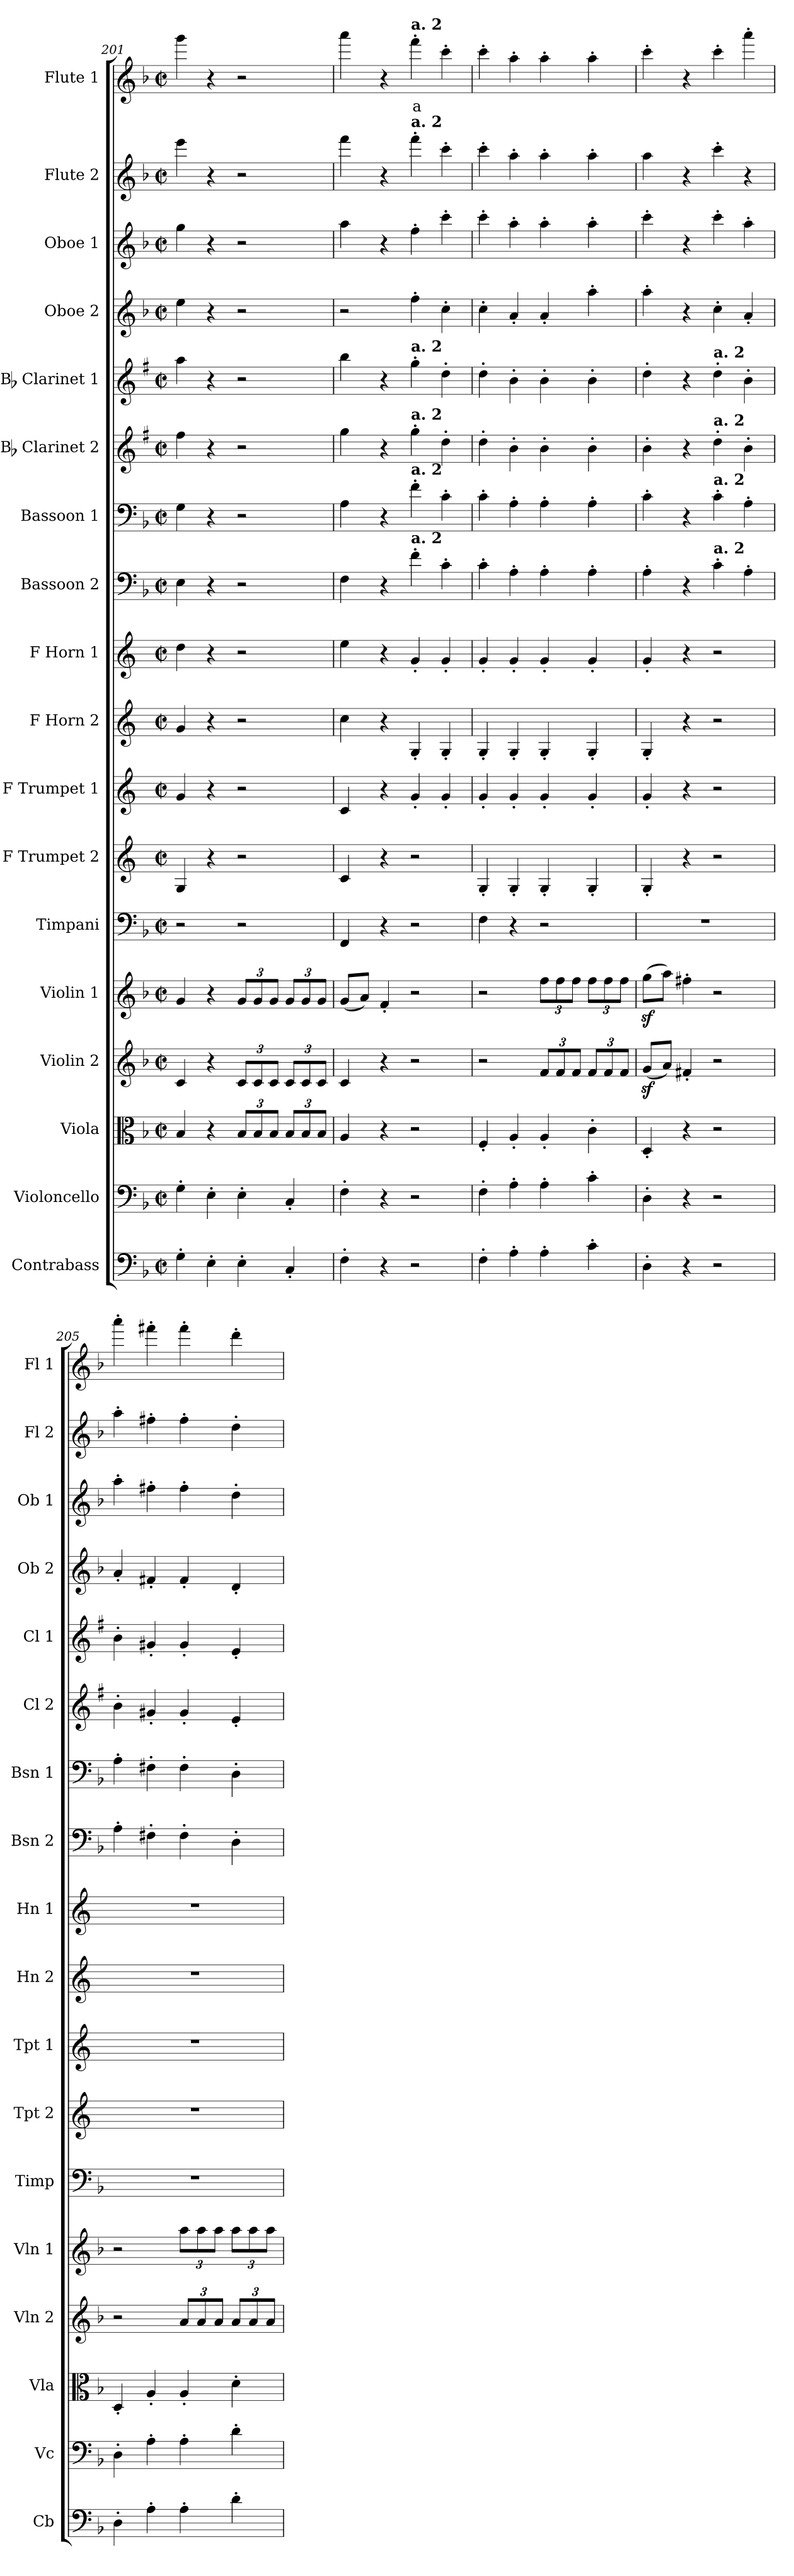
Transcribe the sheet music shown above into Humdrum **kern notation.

**kern	**kern	**kern	**kern	**kern	**kern	**kern	**kern	**kern	**kern	**kern	**kern	**kern	**kern	**kern	**kern	**kern	**kern	**text
*part18	*part17	*part16	*part15	*part14	*part13	*part12	*part11	*part10	*part9	*part8	*part7	*part6	*part5	*part4	*part3	*part2	*part1	*part1
*staff18	*staff17	*staff16	*staff15	*staff14	*staff13	*staff12	*staff11	*staff10	*staff9	*staff8	*staff7	*staff6	*staff5	*staff4	*staff3	*staff2	*staff1	*staff1
*I"Contrabass	*I"Violoncello	*I"Viola	*I"Violin 2	*I"Violin 1	*I"Timpani	*I"F Trumpet 2	*I"F Trumpet 1	*I"F Horn 2	*I"F Horn 1	*I"Bassoon 2	*I"Bassoon 1	*I"Bb Clarinet 2	*I"Bb Clarinet 1	*I"Oboe 2	*I"Oboe 1	*I"Flute 2	*I"Flute 1	*
*I'Cb	*I'Vc	*I'Vla	*I'Vln 2	*I'Vln 1	*I'Timp	*I'Tpt 2	*I'Tpt 1	*I'Hn 2	*I'Hn 1	*I'Bsn 2	*I'Bsn 1	*I'Cl 2	*I'Cl 1	*I'Ob 2	*I'Ob 1	*I'Fl 2	*I'Fl 1	*
*clefF4	*clefF4	*clefC3	*clefG2	*clefG2	*clefF4	*clefG2	*clefG2	*clefG2	*clefG2	*clefF4	*clefF4	*clefG2	*clefG2	*clefG2	*clefG2	*clefG2	*clefG2	*
*ITrd7c12	*	*	*	*	*	*ITrd-3c-5	*ITrd-3c-5	*ITrd4c7	*ITrd4c7	*	*	*ITrd1c2	*ITrd1c2	*	*	*	*	*
*k[b-]	*k[b-]	*k[b-]	*k[b-]	*k[b-]	*k[b-]	*k[b-]	*k[b-]	*k[b-]	*k[b-]	*k[b-]	*k[b-]	*k[b-]	*k[b-]	*k[b-]	*k[b-]	*k[b-]	*k[b-]	*
*M2/2	*M2/2	*M2/2	*M2/2	*M2/2	*M2/2	*M2/2	*M2/2	*M2/2	*M2/2	*M2/2	*M2/2	*M2/2	*M2/2	*M2/2	*M2/2	*M2/2	*M2/2	*
*met(c|)	*met(c|)	*met(c|)	*met(c|)	*met(c|)	*met(c|)	*met(c|)	*met(c|)	*met(c|)	*met(c|)	*met(c|)	*met(c|)	*met(c|)	*met(c|)	*met(c|)	*met(c|)	*met(c|)	*met(c|)	*
=201	=201	=201	=201	=201	=201	=201	=201	=201	=201	=201	=201	=201	=201	=201	=201	=201	=201	=201
4GG'\	4G'\	4B-/	4c/	4g/	2r	4c/	4cc/	4c/	4g\	4E\	4G\	4ee\	4gg\	4ee\	4gg\	4eee\	4ggg\	.
4EE'\	4E'\	4r	4r	4r	.	4r	4r	4r	4r	4r	4r	4r	4r	4r	4r	4r	4r	.
*	*	*Xbrackettup	*Xbrackettup	*Xbrackettup	*	*	*	*	*	*	*	*	*	*	*	*	*	*
4EE'\	4E'\	12B-/L	12c/L	12g/L	2r	2r	2r	2r	2r	2r	2r	2r	2r	2r	2r	2r	2r	.
.	.	12B-/	12c/	12g/	.	.	.	.	.	.	.	.	.	.	.	.	.	.
.	.	12B-/J	12c/J	12g/J	.	.	.	.	.	.	.	.	.	.	.	.	.	.
4CC'/	4C'/	12B-/L	12c/L	12g/L	.	.	.	.	.	.	.	.	.	.	.	.	.	.
.	.	12B-/	12c/	12g/	.	.	.	.	.	.	.	.	.	.	.	.	.	.
.	.	12B-/J	12c/J	12g/J	.	.	.	.	.	.	.	.	.	.	.	.	.	.
!!LO:PB:g=z
=202	=202	=202	=202	=202	=202	=202	=202	=202	=202	=202	=202	=202	=202	=202	=202	=202	=202	=202
4FF'\	4F'\	4A/	4c/	(8g/L	4FF/	4f/	4f/	4f\	4a\	4F\	4A\	4ff\	4aa\	2r	4aa\	4fff\	4aaa\	.
.	.	.	.	8a/J)	.	.	.	.	.	.	.	.	.	.	.	.	.	.
4r	4r	4r	4r	4f'/	4r	4r	4r	4r	4r	4r	4r	4r	4r	.	4r	4r	4r	.
!	!	!	!	!	!	!	!	!	!	!	!	!	!	!	!	!	!LO:TX:a:B:t=a. 2	!
!	!	!	!	!	!	!	!	!	!	!	!	!	!	!	!	!LO:TX:a:B:t=a. 2	!	!
!	!	!	!	!	!	!	!	!	!	!	!	!	!LO:TX:a:B:t=a. 2	!	!	!	!	!
!	!	!	!	!	!	!	!	!	!	!	!	!LO:TX:a:B:t=a. 2	!	!	!	!	!	!
!	!	!	!	!	!	!	!	!	!	!	!LO:TX:a:B:t=a. 2	!	!	!	!	!	!	!
!	!	!	!	!	!	!	!	!	!	!LO:TX:a:B:t=a. 2	!	!	!	!	!	!	!	!
!	!	!	!	!	!	!	!	!	!	!	!	!	!	!	!	!	!	!LO:LY:b:color=#FF0000
2r	2r	2r	2r	2r	2r	2r	4cc'/	4C'/	4c'/	4f'\	4f'\	4ff'\	4ff'\	4ff'\	4ff'\	4fff'\	4fff'\	a
.	.	.	.	.	.	.	4cc'/	4C'/	4c'/	4c'\	4c'\	4cc'\	4cc'\	4cc'\	4ccc'\	4ccc'\	4ccc'\	.
=203	=203	=203	=203	=203	=203	=203	=203	=203	=203	=203	=203	=203	=203	=203	=203	=203	=203	=203
4FF'\	4F'\	4F'/	2r	2r	4F\	4c'/	4cc'/	4C'/	4c'/	4c'\	4c'\	4cc'\	4cc'\	4cc'\	4ccc'\	4ccc'\	4ccc'\	.
4AA'\	4A'\	4A'/	.	.	4r	4c'/	4cc'/	4C'/	4c'/	4A'\	4A'\	4a'\	4a'\	4a'/	4aa'\	4aa'\	4aa'\	.
4AA'\	4A'\	4A'/	12f/L	12ff\L	2r	4c'/	4cc'/	4C'/	4c'/	4A'\	4A'\	4a'\	4a'\	4a'/	4aa'\	4aa'\	4aa'\	.
.	.	.	12f/	12ff\	.	.	.	.	.	.	.	.	.	.	.	.	.	.
.	.	.	12f/J	12ff\J	.	.	.	.	.	.	.	.	.	.	.	.	.	.
4C'\	4c'\	4c'\	12f/L	12ff\L	.	4c'/	4cc'/	4C'/	4c'/	4A'\	4A'\	4a'\	4a'\	4aa'\	4aa'\	4aa'\	4aa'\	.
.	.	.	12f/	12ff\	.	.	.	.	.	.	.	.	.	.	.	.	.	.
.	.	.	12f/J	12ff\J	.	.	.	.	.	.	.	.	.	.	.	.	.	.
=204	=204	=204	=204	=204	=204	=204	=204	=204	=204	=204	=204	=204	=204	=204	=204	=204	=204	=204
4DD'\	4D'\	4D'/	(8gz</L	(8ggz<\L	1r	4c'/	4cc'/	4C'/	4c'/	4A'\	4c'\	4a'\	4cc'\	4aa'\	4ccc'\	4aa\	4ccc'\	.
.	.	.	8a/J)	8aa\J)	.	.	.	.	.	.	.	.	.	.	.	.	.	.
4r	4r	4r	4f#X'/	4ff#X'\	.	4r	4r	4r	4r	4r	4r	4r	4r	4r	4r	4r	4r	.
!	!	!	!	!	!	!	!	!	!	!	!	!	!LO:TX:a:B:t=a. 2	!	!	!	!	!
!	!	!	!	!	!	!	!	!	!	!	!	!LO:TX:a:B:t=a. 2	!	!	!	!	!	!
!	!	!	!	!	!	!	!	!	!	!	!LO:TX:a:B:t=a. 2	!	!	!	!	!	!	!
!	!	!	!	!	!	!	!	!	!	!LO:TX:a:B:t=a. 2	!	!	!	!	!	!	!	!
2r	2r	2r	2r	2r	.	2r	2r	2r	2r	4c'\	4c'\	4cc'\	4cc'\	4cc'\	4ccc'\	4ccc'\	4ccc'\	.
.	.	.	.	.	.	.	.	.	.	4A'\	4A'\	4a'\	4a'\	4a'/	4aa'\	4r	4aaa'\	.
=205	=205	=205	=205	=205	=205	=205	=205	=205	=205	=205	=205	=205	=205	=205	=205	=205	=205	=205
4DD'\	4D'\	4D'/	2r	2r	1r	1r	1r	1r	1r	4A'\	4A'\	4a'\	4a'\	4a'/	4aa'\	4aa'\	4aaa'\	.
4AA'\	4A'\	4A'/	.	.	.	.	.	.	.	4F#X'\	4F#X'\	4f#X'/	4f#X'/	4f#X'/	4ff#X'\	4ff#X'\	4fff#X'\	.
4AA'\	4A'\	4A'/	12a/L	12aa\L	.	.	.	.	.	4F#'\	4F#'\	4f#'/	4f#'/	4f#'/	4ff#'\	4ff#'\	4fff#'\	.
.	.	.	12a/	12aa\	.	.	.	.	.	.	.	.	.	.	.	.	.	.
.	.	.	12a/J	12aa\J	.	.	.	.	.	.	.	.	.	.	.	.	.	.
4D'\	4d'\	4d'\	12a/L	12aa\L	.	.	.	.	.	4D'\	4D'\	4d'/	4d'/	4d'/	4dd'\	4dd'\	4ddd'\	.
.	.	.	12a/	12aa\	.	.	.	.	.	.	.	.	.	.	.	.	.	.
.	.	.	12a/J	12aa\J	.	.	.	.	.	.	.	.	.	.	.	.	.	.
=	=	=	=	=	=	=	=	=	=	=	=	=	=	=	=	=	=	=
*-	*-	*-	*-	*-	*-	*-	*-	*-	*-	*-	*-	*-	*-	*-	*-	*-	*-	*-
